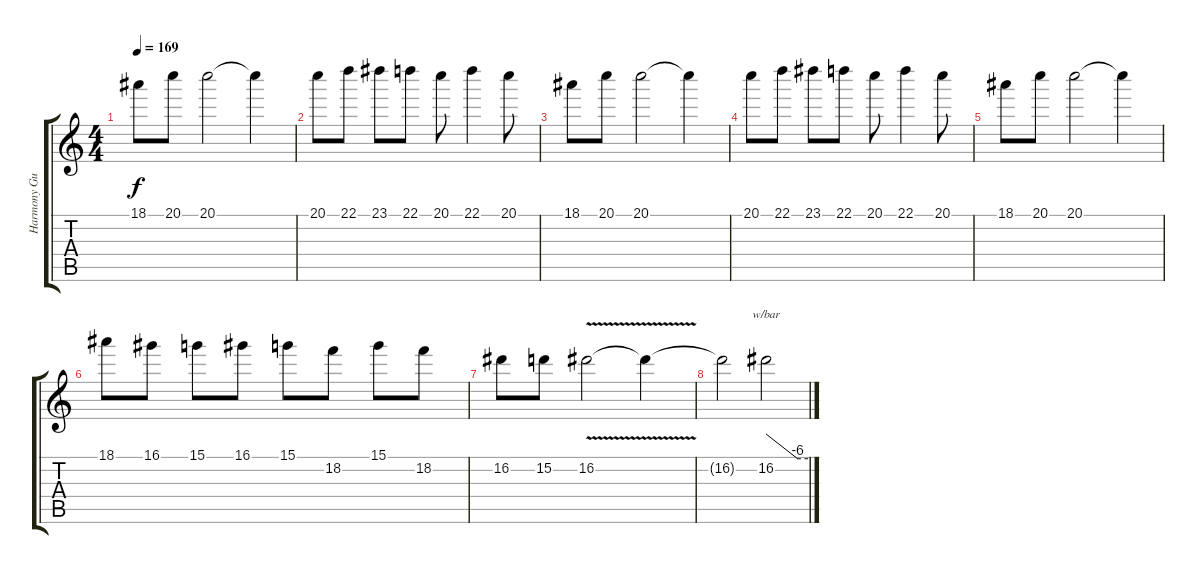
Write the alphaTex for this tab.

\track ("Harmony Guitar" "Harmony Gu") {instrument distortionguitar}
\staff {score tabs}
\tuning (E4 B3 G3 D3 A2 E2) {hide}
\ts (4 4)
\tempo 169
\clef g2
\ks c
18.1.8{dy f} 20.1.8 20.1.2 20.1{t}.4 |
20.1.8 22.1.8 23.1.8 22.1.8 20.1.8 22.1.4 20.1.8 |
18.1.8 20.1.8 20.1.2 20.1{t}.4 |
20.1.8 22.1.8 23.1.8 22.1.8 20.1.8 22.1.4 20.1.8 |
18.1.8 20.1.8 20.1.2 20.1{t}.4 |
18.1.8 16.1.8 15.1.8 16.1.8 15.1.8 18.2.8 15.1.8 18.2.8 |
16.2.8 15.2.8 16.2{v}.2 16.2{t}.4 |
16.2{t}.2 16.2.2{tbe (custom default 0 0 45 -24 60 -24)}
